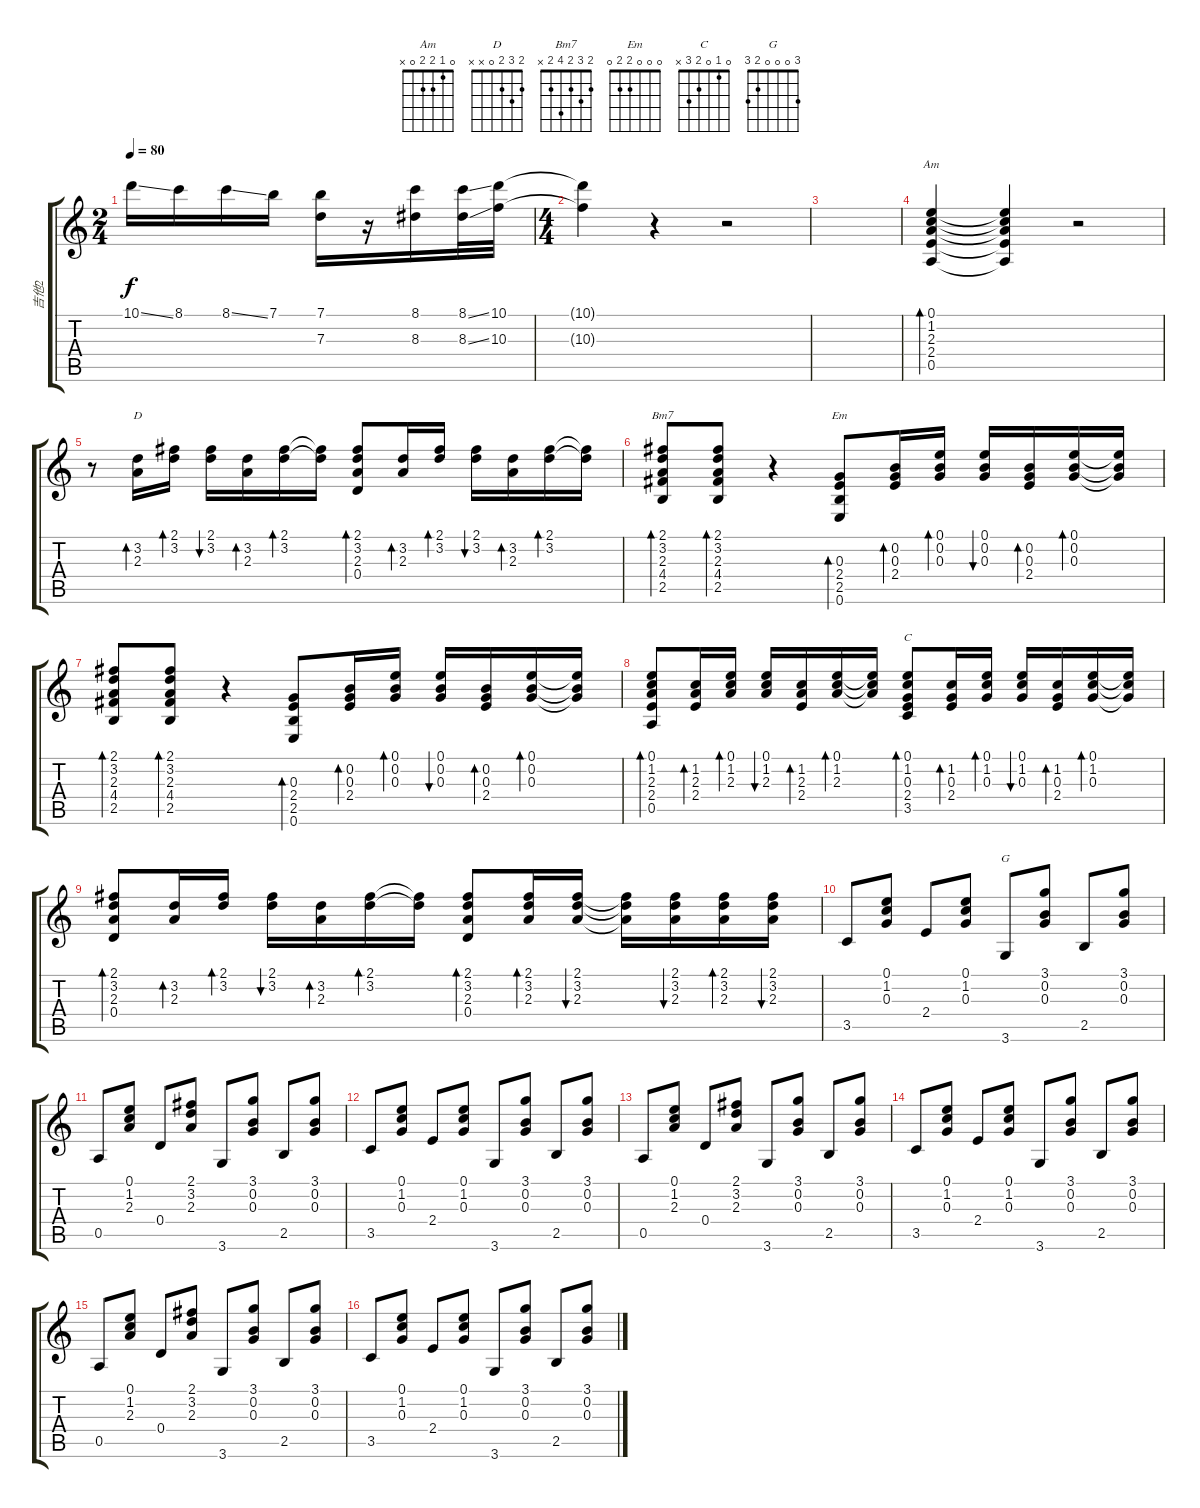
\track ("吉他2" "吉他2") {instrument acousticguitarnylon}
\staff {score tabs}
\tuning (E4 B3 G3 D3 A2 E2) {hide}
\chord ("Am" 0 1 2 2 0 x)
\chord ("D" 2 3 2 0 x x)
\chord ("Bm7" 2 3 2 4 2 x)
\chord ("Em" 0 0 0 2 2 0)
\chord ("C" 0 1 0 2 3 x)
\chord ("G" 3 0 0 0 2 3)
\ts (2 4)
\tempo 80
\clef g2
\ks c
10.1{ss}.16{dy f} 8.1.16 8.1{ss}.16 7.1.16 (7.1 7.3).16 r.16 (8.1 8.3).16 (8.1{ss} 8.3{ss}).32 (10.1 10.3).32 |
\ts (4 4)
(10.1{t} 10.3{t}).4 r.4 r.2 |
|
(0.1 1.2 2.3 2.4 0.5).4{bd 30 ch "Am"} (0.1{t} 1.2{t} 2.3{t} 2.4{t} 0.5{t}).4 r.2 |
r.8 (3.2 2.3).16{bd 30 ch "D"} (2.1 3.2).16{bd 30} (2.1 3.2).16{bu 30} (3.2 2.3).16{bd 30} (2.1 3.2).16{bd 30} (2.1{t} 3.2{t}).16 (2.1 3.2 2.3 0.4).8{bd 30} (3.2 2.3).16{bd 30} (2.1 3.2).16{bd 30} (2.1 3.2).16{bu 30} (3.2 2.3).16{bd 30} (2.1 3.2).16{bd 30} (2.1{t} 3.2{t}).16 |
(2.1 3.2 2.3 4.4 2.5).8{bd 30 ch "Bm7"} (2.1 3.2 2.3 4.4 2.5).8{bd 30} r.4 (0.3 2.4 2.5 0.6).8{bd 30 ch "Em"} (0.2 0.3 2.4).16{bd 30} (0.1 0.2 0.3).16{bd 30} (0.1 0.2 0.3).16{bu 30} (0.2 0.3 2.4).16{bd 30} (0.1 0.2 0.3).16{bd 30} (0.1{t} 0.2{t} 0.3{t}).16 |
(2.1 3.2 2.3 4.4 2.5).8{bd 30} (2.1 3.2 2.3 4.4 2.5).8{bd 30} r.4 (0.3 2.4 2.5 0.6).8{bd 30} (0.2 0.3 2.4).16{bd 30} (0.1 0.2 0.3).16{bd 30} (0.1 0.2 0.3).16{bu 30} (0.2 0.3 2.4).16{bd 30} (0.1 0.2 0.3).16{bd 30} (0.1{t} 0.2{t} 0.3{t}).16 |
(0.1 1.2 2.3 2.4 0.5).8{bd 30} (1.2 2.3 2.4).16{bd 30} (0.1 1.2 2.3).16{bd 30} (0.1 1.2 2.3).16{bu 30} (1.2 2.3 2.4).16{bd 30} (0.1 1.2 2.3).16{bd 30} (0.1{t} 1.2{t} 2.3{t}).16 (0.1 1.2 0.3 2.4 3.5).8{bd 30 ch "C"} (1.2 0.3 2.4).16{bd 30} (0.1 1.2 0.3).16{bd 30} (0.1 1.2 0.3).16{bu 30} (1.2 0.3 2.4).16{bd 30} (0.1 1.2 0.3).16{bd 30} (0.1{t} 1.2{t} 0.3{t}).16 |
(2.1 3.2 2.3 0.4).8{bd 30} (3.2 2.3).16{bd 30} (2.1 3.2).16{bd 30} (2.1 3.2).16{bu 30} (3.2 2.3).16{bd 30} (2.1 3.2).16{bd 30} (2.1{t} 3.2{t}).16 (2.1 3.2 2.3 0.4).8{bd 30} (2.1 3.2 2.3).16{bd 30} (2.1 3.2 2.3).16{bu 30} (2.1{t} 3.2{t} 2.3{t}).16 (2.1 3.2 2.3).16{bu 30} (2.1 3.2 2.3).16{bd 30} (2.1 3.2 2.3).16{bu 30} |
3.5.8 (0.1 1.2 0.3).8 2.4.8 (0.1 1.2 0.3).8 3.6.8{ch "G"} (3.1 0.2 0.3).8 2.5.8 (3.1 0.2 0.3).8 |
0.5.8 (0.1 1.2 2.3).8 0.4.8 (2.1 3.2 2.3).8 3.6.8 (3.1 0.2 0.3).8 2.5.8 (3.1 0.2 0.3).8 |
3.5.8 (0.1 1.2 0.3).8 2.4.8 (0.1 1.2 0.3).8 3.6.8 (3.1 0.2 0.3).8 2.5.8 (3.1 0.2 0.3).8 |
0.5.8 (0.1 1.2 2.3).8 0.4.8 (2.1 3.2 2.3).8 3.6.8 (3.1 0.2 0.3).8 2.5.8 (3.1 0.2 0.3).8 |
3.5.8 (0.1 1.2 0.3).8 2.4.8 (0.1 1.2 0.3).8 3.6.8 (3.1 0.2 0.3).8 2.5.8 (3.1 0.2 0.3).8 |
0.5.8 (0.1 1.2 2.3).8 0.4.8 (2.1 3.2 2.3).8 3.6.8 (3.1 0.2 0.3).8 2.5.8 (3.1 0.2 0.3).8 |
3.5.8 (0.1 1.2 0.3).8 2.4.8 (0.1 1.2 0.3).8 3.6.8 (3.1 0.2 0.3).8 2.5.8 (3.1 0.2 0.3).8
